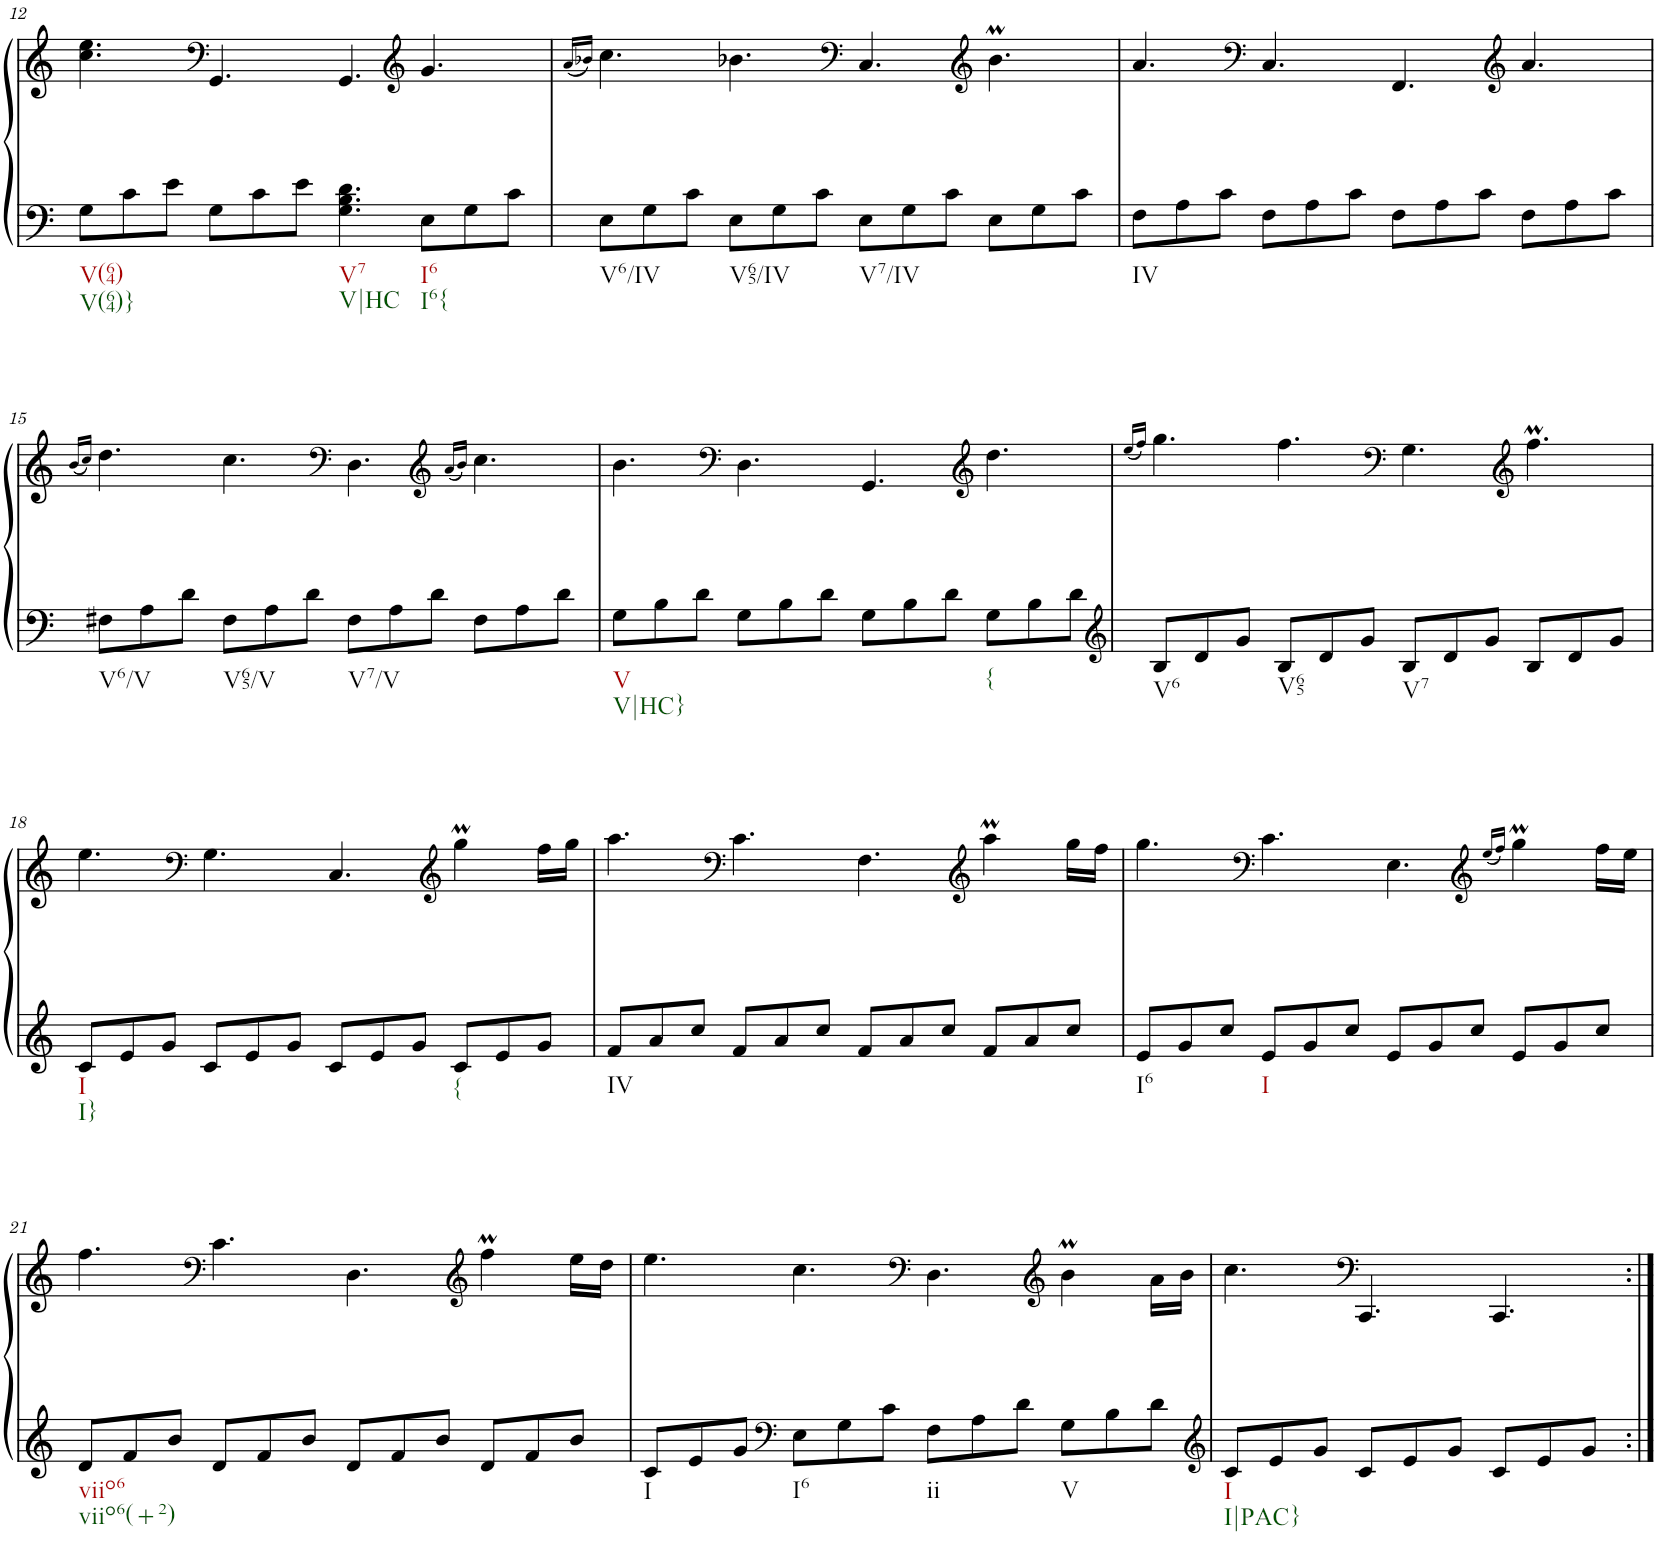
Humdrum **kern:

**kern	**kern
*part1	*part1
*staff2	*staff1
*I"Piano	*
*I'Pno.	*
!!LO:PB:g=z
*clefF4	*clefG2
*k[]	*k[]
*M12/8	*M12/8
=12	=12
!LO:TX:b:t=V(64)	!
!LO:TX:b:t=V(64)}	!
8G\L	4.cc\ 4.ee\
8c\	.
8e\J	.
*	*clefF4
8G\L	4.GG/
8c\	.
8e\J	.
!LO:TX:b:t=V7	!
!LO:TX:b:t=V|HC	!
4.G\ 4.B\ 4.d\	4.GG/
*	*clefG2
!LO:TX:b:t=I6	!
!LO:TX:b:t=I6{	!
8E\L	4.g/
8G\	.
8c\J	.
=13	=13
.	(16qa/LL
.	16qb-X/JJ)
!LO:TX:b:t=V6/IV	!
8E\L	4.cc\
8G\	.
8c\J	.
!LO:TX:b:t=V65/IV	!
8E\L	4.b-X\
8G\	.
8c\J	.
*	*clefF4
!LO:TX:b:t=V7/IV	!
8E\L	4.C/
8G\	.
8c\J	.
*	*clefG2
8E\L	4.b-M\
8G\	.
8c\J	.
=14	=14
!LO:TX:b:t=IV	!
8F\L	4.a/
8A\	.
8c\J	.
*	*clefF4
8F\L	4.C/
8A\	.
8c\J	.
8F\L	4.FF/
8A\	.
8c\J	.
*	*clefG2
8F\L	4.a/
8A\	.
8c\J	.
!!LO:LB:g=z
=15	=15
.	(16qb/LL
.	16qcc/JJ)
!LO:TX:b:t=V6/V	!
8F#X\L	4.dd\
8A\	.
8d\J	.
!LO:TX:b:t=V65/V	!
8F#\L	4.cc\
8A\	.
8d\J	.
*	*clefF4
!LO:TX:b:t=V7/V	!
8F#\L	4.D\
8A\	.
8d\J	.
*	*clefG2
.	(16qa/LL
.	16qb/JJ)
8F#\L	4.cc\
8A\	.
8d\J	.
=16	=16
!LO:TX:b:t=V	!
!LO:TX:b:t=V|HC}	!
8G\L	4.b\
8B\	.
8d\J	.
*	*clefF4
8G\L	4.D\
8B\	.
8d\J	.
8G\L	4.GG/
8B\	.
8d\J	.
*	*clefG2
!LO:TX:b:t={	!
8G\L	4.dd\
8B\	.
8d\J	.
=17	=17
*clefG2	*
.	(16qee/LL
.	16qff/JJ)
!LO:TX:b:t=V6	!
8B/L	4.gg\
8d/	.
8g/J	.
!LO:TX:b:t=V65	!
8B/L	4.ff\
8d/	.
8g/J	.
*	*clefF4
!LO:TX:b:t=V7	!
8B/L	4.G\
8d/	.
8g/J	.
*	*clefG2
8B/L	4.ffM\
8d/	.
8g/J	.
!!LO:LB:g=z
=18	=18
!LO:TX:b:t=I	!
!LO:TX:b:t=I}	!
8c/L	4.ee\
8e/	.
8g/J	.
*	*clefF4
8c/L	4.G\
8e/	.
8g/J	.
8c/L	4.C/
8e/	.
8g/J	.
*	*clefG2
!LO:TX:b:t={	!
8c/L	4ggM\
8e/	.
8g/J	16ff\LL
.	16gg\JJ
=19	=19
!LO:TX:b:t=IV	!
8f/L	4.aa\
8a/	.
8cc/J	.
*	*clefF4
8f/L	4.c\
8a/	.
8cc/J	.
8f/L	4.F\
8a/	.
8cc/J	.
*	*clefG2
8f/L	4aaM\
8a/	.
8cc/J	16gg\LL
.	16ff\JJ
=20	=20
!LO:TX:b:t=I6	!
8e/L	4.gg\
8g/	.
8cc/J	.
*	*clefF4
!LO:TX:b:t=I	!
8e/L	4.c\
8g/	.
8cc/J	.
8e/L	4.E\
8g/	.
8cc/J	.
*	*clefG2
.	(16qee/LL
.	16qff/JJ)
8e/L	4ggM\
8g/	.
8cc/J	16ff\LL
.	16ee\JJ
!!LO:LB:g=z
=21	=21
!LO:TX:b:t=viio6	!
!LO:TX:b:t=viio6(+2)	!
8d/L	4.ff\
8f/	.
8b/J	.
*	*clefF4
8d/L	4.c\
8f/	.
8b/J	.
8d/L	4.D\
8f/	.
8b/J	.
*	*clefG2
8d/L	4ffM\
8f/	.
8b/J	16ee\LL
.	16dd\JJ
=22	=22
!LO:TX:b:t=I	!
8c/L	4.ee\
8e/	.
8g/J	.
*clefF4	*
!LO:TX:b:t=I6	!
8E\L	4.cc\
8G\	.
8c\J	.
*	*clefF4
!LO:TX:b:t=ii	!
8F\L	4.D\
8A\	.
8d\J	.
*	*clefG2
!LO:TX:b:t=V	!
8G\L	4bm\
8B\	.
8d\J	16a\LL
.	16b\JJ
=23	=23
*clefG2	*
!LO:TX:b:t=I	!
!LO:TX:b:t=I|PAC}	!
8c/L	4.cc\
8e/	.
8g/J	.
*	*clefF4
8c/L	4.CC/
8e/	.
8g/J	.
8c/L	4.CC/
8e/	.
8g/J	.
=:|!	=:|!
*-	*-
